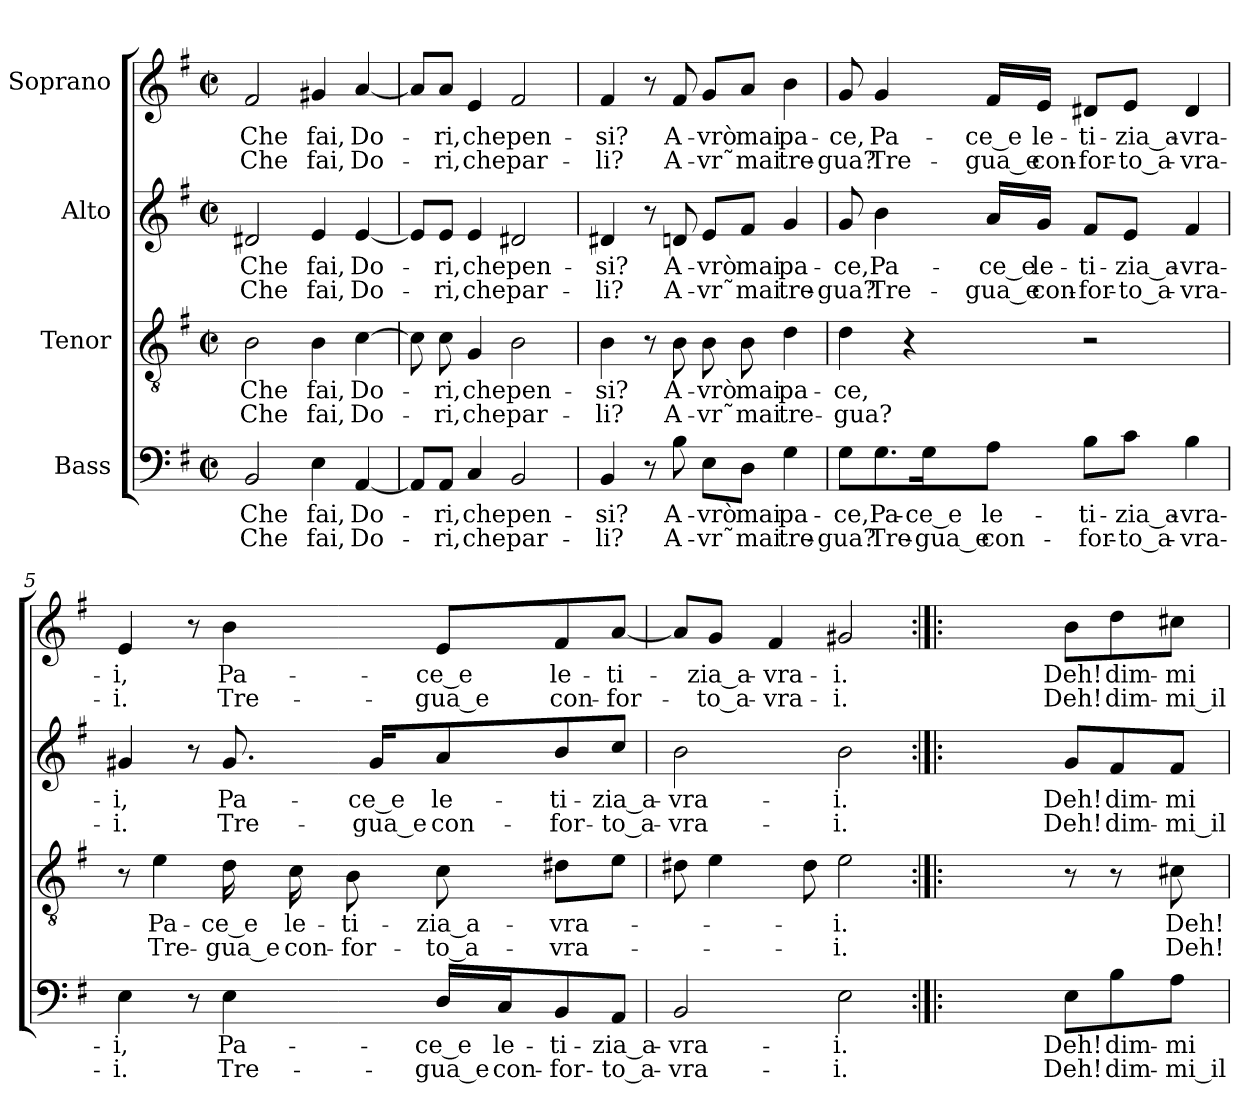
**kern	**text	**text	**kern	**text	**text	**kern	**text	**text	**kern	**text	**text
*part4	*part4	*part4	*part3	*part3	*part3	*part2	*part2	*part2	*part1	*part1	*part1
*staff4	*staff4	*staff4	*staff3	*staff3	*staff3	*staff2	*staff2	*staff2	*staff1	*staff1	*staff1
*I"Bass	*	*	*I"Tenor	*	*	*I"Alto	*	*	*I"Soprano	*	*
*clefF4	*	*	*clefGv2	*	*	*clefG2	*	*	*clefG2	*	*
*k[f#]	*	*	*k[f#]	*	*	*k[f#]	*	*	*k[f#]	*	*
*G:	*	*	*G:	*	*	*G:	*	*	*G:	*	*
*M2/2	*	*	*M2/2	*	*	*M2/2	*	*	*M2/2	*	*
*met(c|)	*	*	*met(c|)	*	*	*met(c|)	*	*	*met(c|)	*	*
=1	=1	=1	=1	=1	=1	=1	=1	=1	=1	=1	=1
2BB/	Che	Che	2B\	Che	Che	2d#X/	Che	Che	2f#/	Che	Che
4E\	fai,	fai,	4B\	fai,	fai,	4e/	fai,	fai,	4g#X/	fai,	fai,
[4AA/	Do-	-Do-	[4c\	Do-	-Do-	[4e/	Do-	-Do-	[4a/	Do-	-Do-
=2	=2	=2	=2	=2	=2	=2	=2	=2	=2	=2	=2
8AA/L]	.	.	8c\]	.	.	8e/L]	.	.	8a/L]	.	.
8AA/J	-ri,	ri,	8c\	-ri,	ri,	8e/J	-ri,	ri,	8a/J	-ri,	ri,
4C/	che	che	4G/	che	che	4e/	che	che	4e/	che	che
2BB/	pen-	-par-	2B\	pen-	-par-	2d#X/	pen-	-par-	2f#/	pen-	-par-
=3	=3	=3	=3	=3	=3	=3	=3	=3	=3	=3	=3
4BB/	-si?	li?	4B\	-si?	li?	4d#X/	-si?	li?	4f#/	-si?	li?
8r	.	.	8r	.	.	8r	.	.	8r	.	.
8B\	A-	A-	8B\	A-	A-	8dn/	A-	A-	8f#/	A-	A-
8E\L	-vrò	-vr˜	8B\	-vrò	-vr˜	8e/L	-vrò	-vr˜	8g/L	-vrò	-vr˜
8D\J	mai	mai	8B\	mai	mai	8f#/J	mai	mai	8a/J	mai	mai
4G\	pa-	tre-	4d\	pa-	tre-	4g/	pa-	tre-	4b\	pa-	tre-
=4	=4	=4	=4	=4	=4	=4	=4	=4	=4	=4	=4
8G\L	-ce,	-gua?	4d\	-ce,	-gua?	8g/	-ce,	-gua?	8g/	-ce,	-gua?
8.G\	Pa-	Tre-	.	.	.	4b\	Pa-	Tre-	4g/	Pa-	Tre-
.	.	.	4r	.	.	.	.	.	.	.	.
16G\K	-ce_e	-gua_e	.	.	.	.	.	.	.	.	.
8A\J	le-	con-	.	.	.	16a/LL	-ce_e	-gua_e	16f#/LL	-ce_e	-gua_e
.	.	.	.	.	.	16g/JJ	le-	con-	16e/JJ	le-	con-
8B\L	-ti-	-for-	2r	.	.	8f#/L	-ti-	-for-	8d#X/L	-ti-	-for-
8c\J	-zia_a-	-to_a-	.	.	.	8e/J	-zia_a-	-to_a-	8e/J	-zia_a-	-to_a-
4B\	-vra-	-vra-	.	.	.	4f#/	-vra-	-vra-	4d#/	-vra-	-vra-
!!LO:LB:g=z
=5	=5	=5	=5	=5	=5	=5	=5	=5	=5	=5	=5
4E\	-i,	-i.	8r	.	.	4g#X/	-i,	-i.	4e/	-i,	-i.
.	.	.	4e\	Pa-	Tre-	.	.	.	.	.	.
8r	.	.	.	.	.	8r	.	.	8r	.	.
4E\	Pa-	Tre-	16d\	-ce_e	-gua_e	8.g#/	Pa-	Tre-	4b\	Pa-	Tre-
.	.	.	16c\	le-	con-	.	.	.	.	.	.
.	.	.	8B\	-ti-	-for-	.	.	.	.	.	.
.	.	.	.	.	.	16g#/KL	-ce_e	-gua_e	.	.	.
16D/LL	-ce_e	-gua_e	8c\	-zia_a-	-to_a-	8a/	le-	con-	8e/L	-ce_e	-gua_e
16C/J	le-	con-	.	.	.	.	.	.	.	.	.
8BB/	-ti-	-for-	8d#X\L	-vra-	-vra-	8b/	-ti-	-for-	8f#/	le-	con-
8AA/J	-zia_a-	-to_a-	8e\J	.	.	8cc/J	-zia_a-	-to_a-	[8a/J	-ti-	-for-
=6	=6	=6	=6	=6	=6	=6	=6	=6	=6	=6	=6
2BB/	-vra-	-vra-	8d#X\	.	.	2b\	-vra-	-vra-	8a/L]	.	.
.	.	.	4e\	.	.	.	.	.	8g/J	-zia_a-	-to_a-
.	.	.	.	.	.	.	.	.	4f#/	-vra-	-vra-
.	.	.	8d#\	.	.	.	.	.	.	.	.
2E\	-i.	-i.	2e\	-i.	-i.	2b\	-i.	-i.	2g#X/	-i.	-i.
=7:|!|:	=7:|!|:	=7:|!|:	=7:|!|:	=7:|!|:	=7:|!|:	=7:|!|:	=7:|!|:	=7:|!|:	=7:|!|:	=7:|!|:	=7:|!|:
2ryy	.	.	2ryy	.	.	2ryy	.	.	2ryy	.	.
8ryy	.	.	8ryy	.	.	8ryy	.	.	8ryy	.	.
8E\L	Deh!	Deh!	8r	.	.	8g/L	Deh!	Deh!	8b\L	Deh!	Deh!
8B\	dim-	dim-	8r	.	.	8f#/	dim-	dim-	8dd\	dim-	dim-
8A\J	-mi	-mi_il	8c#X\	Deh!	Deh!	8f#/J	-mi	-mi_il	8cc#X\J	-mi	-mi_il
=	=	=	=	=	=	=	=	=	=	=	=
*-	*-	*-	*-	*-	*-	*-	*-	*-	*-	*-	*-
